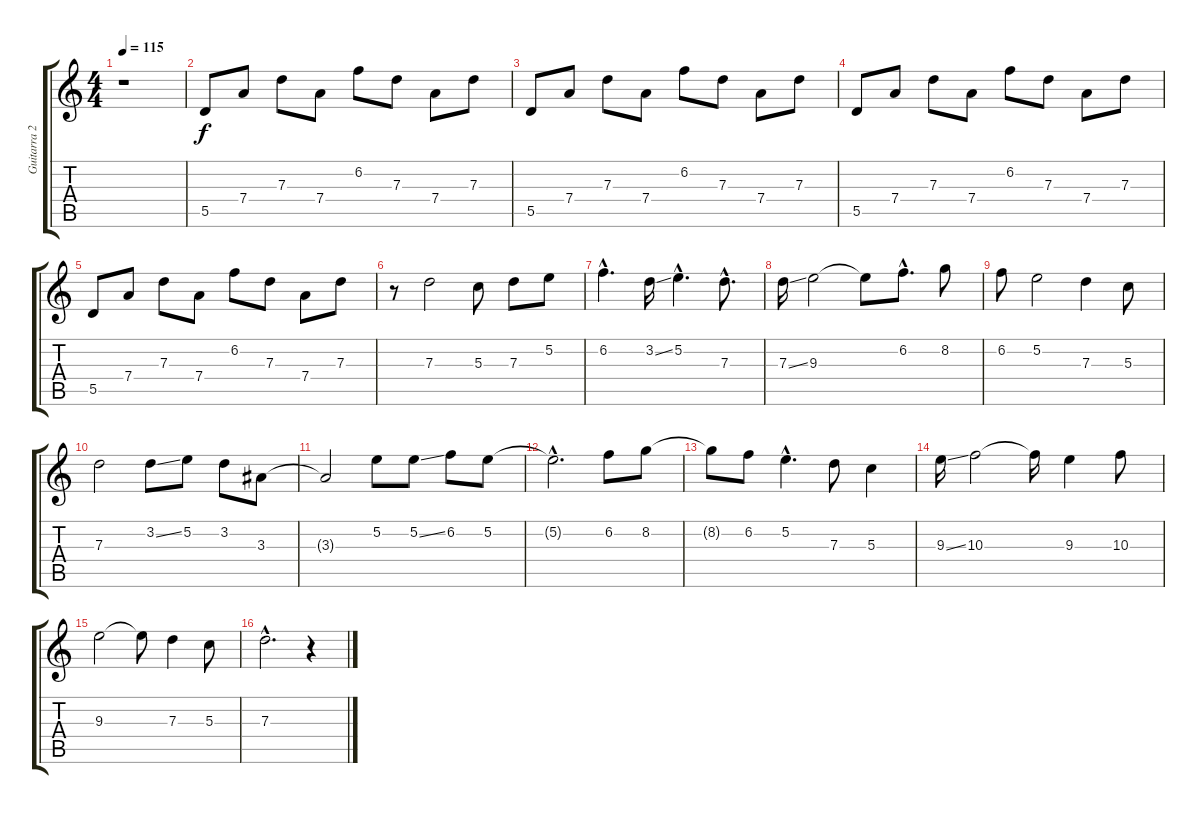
\track ("Guitarra 2" "Guitarra 2") {instrument acousticguitarsteel}
\staff {score tabs}
\tuning (E4 B3 G3 D3 A2 E2) {hide}
\ts (4 4)
\tempo 115
\clef g2
\ks c
r.1{dy f instrument acousticguitarsteel} |
5.5.8 7.4.8 7.3.8 7.4.8 6.2.8 7.3.8 7.4.8 7.3.8 |
5.5.8 7.4.8 7.3.8 7.4.8 6.2.8 7.3.8 7.4.8 7.3.8 |
5.5.8 7.4.8 7.3.8 7.4.8 6.2.8 7.3.8 7.4.8 7.3.8 |
5.5.8 7.4.8 7.3.8 7.4.8 6.2.8 7.3.8 7.4.8 7.3.8 |
r.8 7.3.2 5.3.8 7.3.8 5.2.8 |
6.2{hac}.4{d} 3.2{ss}.16 5.2{hac}.4{d} 7.3{hac}.8{d} |
7.3{ss}.16 9.3.2 9.3{t}.8 6.2{hac}.8{d} 8.2.8 |
6.2.8 5.2.2 7.3.4 5.3.8 |
7.3.2 3.2{ss}.8 5.2.8 3.2.8 3.3.8 |
3.3{t}.2 5.2.8 5.2{ss}.8 6.2.8 5.2.8 |
5.2{hac t}.2{d} 6.2.8 8.2.8 |
8.2{t}.8 6.2.8 5.2{hac}.4{d} 7.3.8 5.3.4 |
9.3{ss}.16 10.3.2 10.3{t}.16 9.3.4 10.3.8 |
9.3.2 9.3{t}.8 7.3.4 5.3.8 |
7.3{hac}.2{d} r.4
